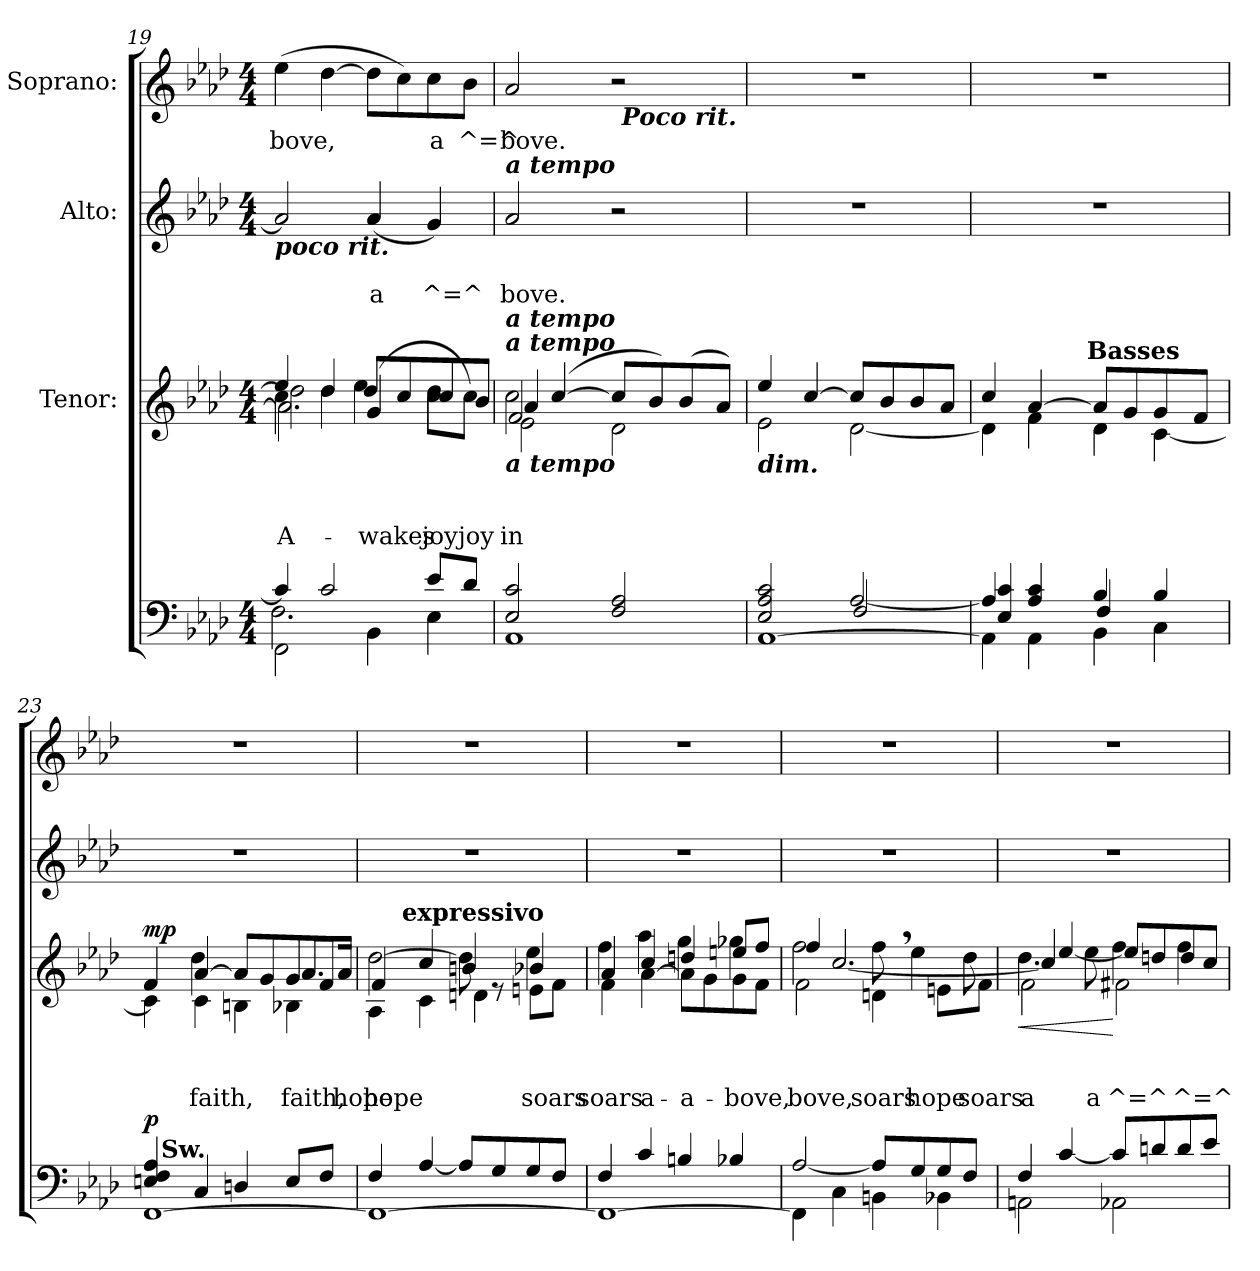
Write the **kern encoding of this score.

**kern	**dynam	**kern	**text	**text	**text	**dynam	**kern	**text	**text	**kern	**text
*part4	*part4	*part3	*part3	*part3	*part3	*part3	*part2	*part2	*part2	*part1	*part1
*staff4	*staff4	*staff3	*staff3	*staff3	*staff3	*staff3	*staff2	*staff2	*staff2	*staff1	*staff1
*	*	*I"Tenor:	*	*	*	*	*I"Alto:	*	*	*I"Soprano:	*
*clefF4	*	*clefG2	*	*	*	*	*clefG2	*	*	*clefG2	*
*k[b-e-a-d-]	*	*k[b-e-a-d-]	*	*	*	*	*k[b-e-a-d-]	*	*	*k[b-e-a-d-]	*
*A-:	*	*A-:	*	*	*	*	*A-:	*	*	*A-:	*
*M4/4	*	*M4/4	*	*	*	*	*M4/4	*	*	*M4/4	*
=19	=19	=19	=19	=19	=19	=19	=19	=19	=19	=19	=19
*^	*	*^	*	*	*	*	*	*	*	*	*
*	*^	*	*	*	*	*	*	*	*	*	*	*	*
!	!	!	!	!	!	!	!	!	!	!LO:TX:b:Bi:t=poco rit.	!	!	!	!
!	!	!	!	!LO:TX:b:Bi:t=poco rit.	!	!	!	!	!	!	!	!	!	!
!	!	!	!	!LO:TX:b:Bi:t=poco rit.	!	!	!	!	!	!	!	!	!	!
!	!	!	!	!LO:TX:b:Bi:t=poco rit.	!	!	!	!	!	!	!	!	!	!
!	!	!	!	!	!	!	!	!LO:LY:b	!	!	!	!	!	!LO:LY:b
*	*	*	*	*^	*^	*	*	*	*	*	*	*	*	*
2FF\	4c/]	2.F\	.	4cc\]	2dd-\	4ee-/	2.a-\]	.	.	A-	.	2a-/]	.	.	(>4ee-\	bove,
.	2c/	.	.	4dd-\	.	4dd-/	.	.	.	.	.	.	.	.	[>4dd-\	.
!	!	!	!	!	!	!	!	!	!	!LO:LY:b	!	!	!	!LO:LY:b	!	!
4BB-\	.	.	.	(<4g/	8dd-/L	4ee-\	.	.	.	wakes	.	(<4a-/	.	a	8dd-\L]	.
.	.	.	.	.	8cc/	.	.	.	.	.	.	.	.	.	8cc\)	.
!	!	!	!	!	!	!	!	!	!	!LO:LY:b	!	!	!	!	!	!
!	!	!	!	!	!	!	!	!	!	!LO:LY:b	!	!	!	!LO:LY:b	!	!LO:LY:b
4E-\	8e-/L	4ryy	.	(>8dd-\L	8cc/	4cc\)	4ryy	.	.	-joy	.	4g/)	.	^=^	8cc\	a
!	!	!	!	!	!	!	!	!	!	!LO:LY:b	!	!	!	!	!	!LO:LY:b
.	8d-/J	.	.	8cc\J)	8b-/J	.	.	.	.	joy	.	.	.	.	8b-\J	^=^
*	*v	*v	*	*	*	*	*	*	*	*	*	*	*	*	*	*
=20	=20	=20	=20	=20	=20	=20	=20	=20	=20	=20	=20	=20	=20	=20	=20
!	!	!	!	!	!	!	!	!	!	!	!	!	!	!LO:TX:a:Bi:t=a  tempo	!
!	!	!	!	!	!	!	!	!	!	!	!LO:TX:a:Bi:t=a  tempo	!	!	!	!
!	!	!	!LO:TX:a:Bi:t=a  tempo	!	!	!	!	!	!	!	!	!	!	!	!
!	!	!	!LO:TX:a:Bi:t=a  tempo	!	!	!	!	!	!	!	!	!	!	!	!
!	!	!	!LO:TX:b:Bi:t=a  tempo	!	!	!	!	!	!	!	!	!	!	!	!
!	!	!	!	!	!	!	!	!	!LO:LY:b	!	!	!	!	!	!
!	!	!	!	!	!	!	!	!	!LO:LY:b	!	!	!	!LO:LY:b	!	!LO:LY:b
*	*	*	*	*	*	*	*	*	*	*	*	*	*	*^	*
1AA-	2E-/ 2c/	.	2cc\	2f/	4a-/	2e-\	.	.	in	.	2a-/	.	bove.	2a-/	3ryy	bove.
.	.	.	.	.	(<[<4cc/	.	.	.	.	.	.	.	.	.	.	.
.	.	.	.	.	.	.	.	.	.	.	.	.	.	.	6ryy	.
.	2F/ 2A-/	.	2d-\	2ryy	8cc/L]	2ryy	.	.	.	.	2r	.	.	2r	48ryy	.
!	!	!	!	!	!	!	!	!	!	!	!	!	!	!	!LO:TX:b:Bi:t=Poco  rit.	!
.	.	.	.	.	.	.	.	.	.	.	.	.	.	.	3ryy	.
.	.	.	.	.	8b-/)	.	.	.	.	.	.	.	.	.	.	.
.	.	.	.	.	(<8b-/	.	.	.	.	.	.	.	.	.	.	.
.	.	.	.	.	.	.	.	.	.	.	.	.	.	.	12..ryy	.
.	.	.	.	.	8a-/J)	.	.	.	.	.	.	.	.	.	.	.
*	*	*	*	*	*v	*v	*	*	*	*	*	*	*	*	*	*
!!LO:PB:g=z
=21	=21	=21	=21	=21	=21	=21	=21	=21	=21	=21	=21	=21	=21	=21	=21
*	*^	*	*	*	*	*	*	*	*	*	*	*	*	*	*
!	!	!	!	!LO:TX:b:Bi:t=dim.	!	!	!	!	!	!	!	!	!	!	!	!
*	*	*	*	*	*v	*v	*	*	*	*	*	*	*	*v	*v	*
[>1AA-	2E-/ 2A-/ 2c/	2ryy	.	4ee-/	2e-\	.	.	.	.	1r	.	.	1r	.
.	.	.	.	[<4cc/	.	.	.	.	.	.	.	.	.	.
.	[<2A-/	2F/	.	8cc/L]	[>2d-\	.	.	.	.	.	.	.	.	.
.	.	.	.	8b-/	.	.	.	.	.	.	.	.	.	.
.	.	.	.	8b-/	.	.	.	.	.	.	.	.	.	.
.	.	.	.	8a-/J	.	.	.	.	.	.	.	.	.	.
=22	=22	=22	=22	=22	=22	=22	=22	=22	=22	=22	=22	=22	=22	=22
*	*	*^	*	*	*^	*	*	*	*	*	*	*	*	*
4AA-\]	4A-/]	4E-/ 4c/	2ryy	.	4cc/	4d-\]	3ryy	.	.	.	.	1r	.	.	1r	.
4A-/ 4c/	2.ryy	4AA-\	.	.	[<4a-/	4f\	.	.	.	.	.	.	.	.	.	.
.	.	.	.	.	.	.	12...ryy	.	.	.	.	.	.	.	.	.
!	!	!	!	!	!	!	!LO:TX:a:B:t=Basses	!	!	!	!	!	!	!	!	!
.	.	.	.	.	.	.	3ryy	.	.	.	.	.	.	.	.	.
4BB-\	.	4B-/	4F/	.	8a-/L]	4d-\	.	.	.	.	.	.	.	.	.	.
.	.	.	.	.	8g/	.	.	.	.	.	.	.	.	.	.	.
4B-/	.	4ryy	4C\	.	8g/	[>4c\	.	.	.	.	.	.	.	.	.	.
.	.	.	.	.	.	.	6ryy	.	.	.	.	.	.	.	.	.
.	.	.	.	.	8f/J	.	.	.	.	.	.	.	.	.	.	.
.	.	.	.	.	.	.	96ryy	.	.	.	.	.	.	.	.	.
=23	=23	=23	=23	=23	=23	=23	=23	=23	=23	=23	=23	=23	=23	=23	=23	=23
!	!	!	!	!LO:DY:a	!	!	!	!	!	!	!LO:DY:a	!	!	!	!	!
*	*	*v	*v	*	*	*	*	*	*	*	*	*	*	*	*	*
[>1FF	4En/ 4F/ 4A-/	16ryy	p	4f/	4c\]	4ryy	.	.	.	mp	1r	.	.	1r	.
!	!	!LO:TX:a:B:t=Sw.	!	!	!	!	!	!	!	!	!	!	!	!	!
.	.	2...ryy	.	.	.	.	.	.	.	.	.	.	.	.	.
!	!	!	!	!	!	!	!	!	!LO:LY:b	!	!	!	!	!	!
.	4C/	.	.	[<4a-/	4c\	4dd-\	.	.	faith,	.	.	.	.	.	.
.	4Dn/	.	.	8a-/L]	4Bn\	4ryy	.	.	.	.	.	.	.	.	.
.	.	.	.	8g/	.	.	.	.	.	.	.	.	.	.	.
!	!	!	!	!	!	!	!	!	!LO:LY:b	!	!	!	!	!	!
.	8E/L	.	.	8g/	4B-X\	8.a-/L	.	.	faith,	.	.	.	.	.	.
.	8F/J	.	.	8f/J	.	.	.	.	.	.	.	.	.	.	.
!	!	!	!	!	!	!	!	!	!LO:LY:b	!	!	!	!	!	!
.	.	.	.	.	.	16a-/Jk	.	.	hope	.	.	.	.	.	.
=24	=24	=24	=24	=24	=24	=24	=24	=24	=24	=24	=24	=24	=24	=24	=24
!	!	!	!	!	!	!	!	!	!LO:LY:b	!	!	!	!	!	!
*	*v	*v	*	*	*	*^	*	*	*	*	*	*	*	*	*
1FF_	4F/	.	[>2dd-\	4f/	4A-\	8.ryy	.	.	hope	.	1r	.	.	1r	.
!	!	!	!	!	!	!LO:TX:a:B:t=expressivo	!	!	!	!	!	!	!	!	!
.	.	.	.	.	.	2ryy	.	.	.	.	.	.	.	.	.
.	[<4A-/	.	.	4cc/	4c\	.	.	.	.	.	.	.	.	.	.
.	8A-/L]	.	8dd-\]	4bn/	4dn\	.	.	.	.	.	.	.	.	.	.
.	8G/	.	8re	.	.	.	.	.	.	.	.	.	.	.	.
.	.	.	.	.	.	4ryy	.	.	.	.	.	.	.	.	.
!	!	!	!	!	!	!	!	!	!LO:LY:b	!	!	!	!	!	!
.	8G/	.	4ee-\	4b-X/	8en\L	.	.	.	soars	.	.	.	.	.	.
.	8F/J	.	.	.	8f\J	.	.	.	.	.	.	.	.	.	.
.	.	.	.	.	.	16ryy	.	.	.	.	.	.	.	.	.
!!LO:LB:g=z
=25	=25	=25	=25	=25	=25	=25	=25	=25	=25	=25	=25	=25	=25	=25	=25
!	!	!	!	!	!	!	!	!	!LO:LY:b	!	!	!	!	!	!
*	*	*	*	*	*v	*v	*	*	*	*	*	*	*	*	*
1FF_	4F/	.	4ff\	4a-/	4f\	.	.	soars	.	1r	.	.	1r	.
!	!	!	!	!	!	!	!	!LO:LY:b	!	!	!	!	!	!
.	4c/	.	4aa-\	4cc/	[>4a-\	.	.	a-	.	.	.	.	.	.
!	!	!	!	!	!	!	!	!LO:LY:b	!	!	!	!	!	!
.	4Bn/	.	4gg\	4ddn/	8a-\L]	.	.	-a-	.	.	.	.	.	.
.	.	.	.	.	8g\	.	.	.	.	.	.	.	.	.
!	!	!	!	!	!	!	!	!LO:LY:b	!	!	!	!	!	!
.	4B-X/	.	4gg-X\	8een/L	8g\	.	.	-bove,	.	.	.	.	.	.
.	.	.	.	8ff/J	8f\J	.	.	.	.	.	.	.	.	.
=26	=26	=26	=26	=26	=26	=26	=26	=26	=26	=26	=26	=26	=26	=26
!	!	!	!	!	!	!	!	!LO:LY:b	!	!	!	!	!	!
4FF\]	[<2A-/	.	2ff\	4ff/	2f\	.	.	bove,	.	1r	.	.	1r	.
4C\	.	.	.	[<2.cc/	.	.	.	.	.	.	.	.	.	.
!	!	!	!	!	!	!	!	!LO:LY:b	!	!	!	!	!	!
4BBn\	8A-/L]	.	8ff,<\	.	4dn\	.	.	soars	.	.	.	.	.	.
!	!	!	!	!	!	!	!	!LO:LY:b	!	!	!	!	!	!
.	8G/	.	4ee-\	.	.	.	.	hope	.	.	.	.	.	.
4BB-X\	8G/	.	.	.	8en\L	.	.	.	.	.	.	.	.	.
!	!	!	!	!	!	!	!	!LO:LY:b	!	!	!	!	!	!
.	8F/J	.	8dd-\	.	8f\J	.	.	soars	.	.	.	.	.	.
=27	=27	=27	=27	=27	=27	=27	=27	=27	=27	=27	=27	=27	=27	=27
!	!	!	!	!	!	!	!	!LO:LY:b	!LO:HP:b	!	!	!	!	!
2AAn\	4F/	.	4.dd-\	4cc/]	2f\	.	.	a	<	1r	.	.	1r	.
.	[<4c/	.	.	[<4ee-/	.	.	.	.	.	.	.	.	.	.
!	!	!	!	!	!	!	!	!LO:LY:b	!	!	!	!	!	!
.	.	.	8ee-\	.	.	.	.	a	.	.	.	.	.	.
!	!	!	!	!	!	!	!	!LO:LY:b	!	!	!	!	!	!
2AA-X\	8c/L]	.	4ff\	8ee-/L]	2f#X\	.	.	^=^	[	.	.	.	.	.
.	8dn/	.	.	8ddn/	.	.	.	.	.	.	.	.	.	.
!	!	!	!	!	!	!	!	!LO:LY:b	!	!	!	!	!	!
.	8d/	.	4ff\	8dd/	.	.	.	^=^	.	.	.	.	.	.
.	8e-/J	.	.	8cc/J	.	.	.	.	.	.	.	.	.	.
*v	*v	*	*	*	*	*	*	*	*	*	*	*	*	*
*	*	*v	*v	*v	*	*	*	*	*	*	*	*	*
=	=	=	=	=	=	=	=	=	=	=	=
*-	*-	*-	*-	*-	*-	*-	*-	*-	*-	*-	*-
